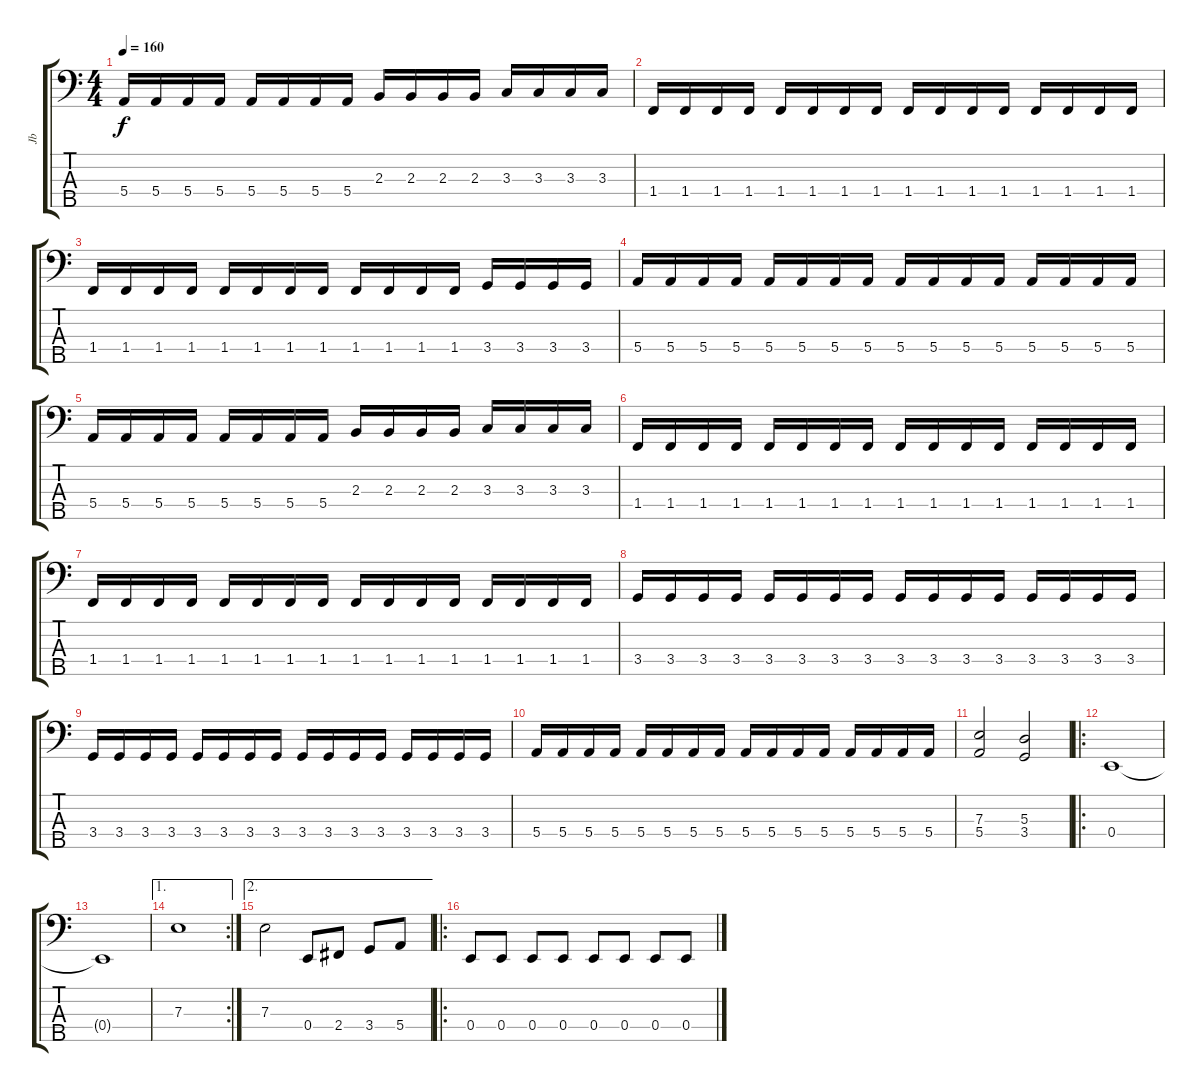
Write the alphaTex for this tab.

\track ("Jb" "Jb") {instrument electricbasspick}
\staff {score tabs}
\tuning (G2 D2 A1 E1 B0) {hide}
\ts (4 4)
\tempo 160
\clef f4
\ks c
5.4.16{dy f} 5.4.16 5.4.16 5.4.16 5.4.16 5.4.16 5.4.16 5.4.16 2.3.16 2.3.16 2.3.16 2.3.16 3.3.16 3.3.16 3.3.16 3.3.16 |
1.4.16 1.4.16 1.4.16 1.4.16 1.4.16 1.4.16 1.4.16 1.4.16 1.4.16 1.4.16 1.4.16 1.4.16 1.4.16 1.4.16 1.4.16 1.4.16 |
1.4.16 1.4.16 1.4.16 1.4.16 1.4.16 1.4.16 1.4.16 1.4.16 1.4.16 1.4.16 1.4.16 1.4.16 3.4.16 3.4.16 3.4.16 3.4.16 |
5.4.16 5.4.16 5.4.16 5.4.16 5.4.16 5.4.16 5.4.16 5.4.16 5.4.16 5.4.16 5.4.16 5.4.16 5.4.16 5.4.16 5.4.16 5.4.16 |
5.4.16 5.4.16 5.4.16 5.4.16 5.4.16 5.4.16 5.4.16 5.4.16 2.3.16 2.3.16 2.3.16 2.3.16 3.3.16 3.3.16 3.3.16 3.3.16 |
1.4.16 1.4.16 1.4.16 1.4.16 1.4.16 1.4.16 1.4.16 1.4.16 1.4.16 1.4.16 1.4.16 1.4.16 1.4.16 1.4.16 1.4.16 1.4.16 |
1.4.16 1.4.16 1.4.16 1.4.16 1.4.16 1.4.16 1.4.16 1.4.16 1.4.16 1.4.16 1.4.16 1.4.16 1.4.16 1.4.16 1.4.16 1.4.16 |
3.4.16 3.4.16 3.4.16 3.4.16 3.4.16 3.4.16 3.4.16 3.4.16 3.4.16 3.4.16 3.4.16 3.4.16 3.4.16 3.4.16 3.4.16 3.4.16 |
3.4.16 3.4.16 3.4.16 3.4.16 3.4.16 3.4.16 3.4.16 3.4.16 3.4.16 3.4.16 3.4.16 3.4.16 3.4.16 3.4.16 3.4.16 3.4.16 |
5.4.16 5.4.16 5.4.16 5.4.16 5.4.16 5.4.16 5.4.16 5.4.16 5.4.16 5.4.16 5.4.16 5.4.16 5.4.16 5.4.16 5.4.16 5.4.16 |
(7.3 5.4).2 (5.3 3.4).2 |
\ro
0.4.1 |
0.4{t}.1 |
\ae 1
\rc 2
7.3.1 |
\ae 2
7.3.2 0.4.8 2.4.8 3.4.8 5.4.8 |
\ro
0.4.8 0.4.8 0.4.8 0.4.8 0.4.8 0.4.8 0.4.8 0.4.8
